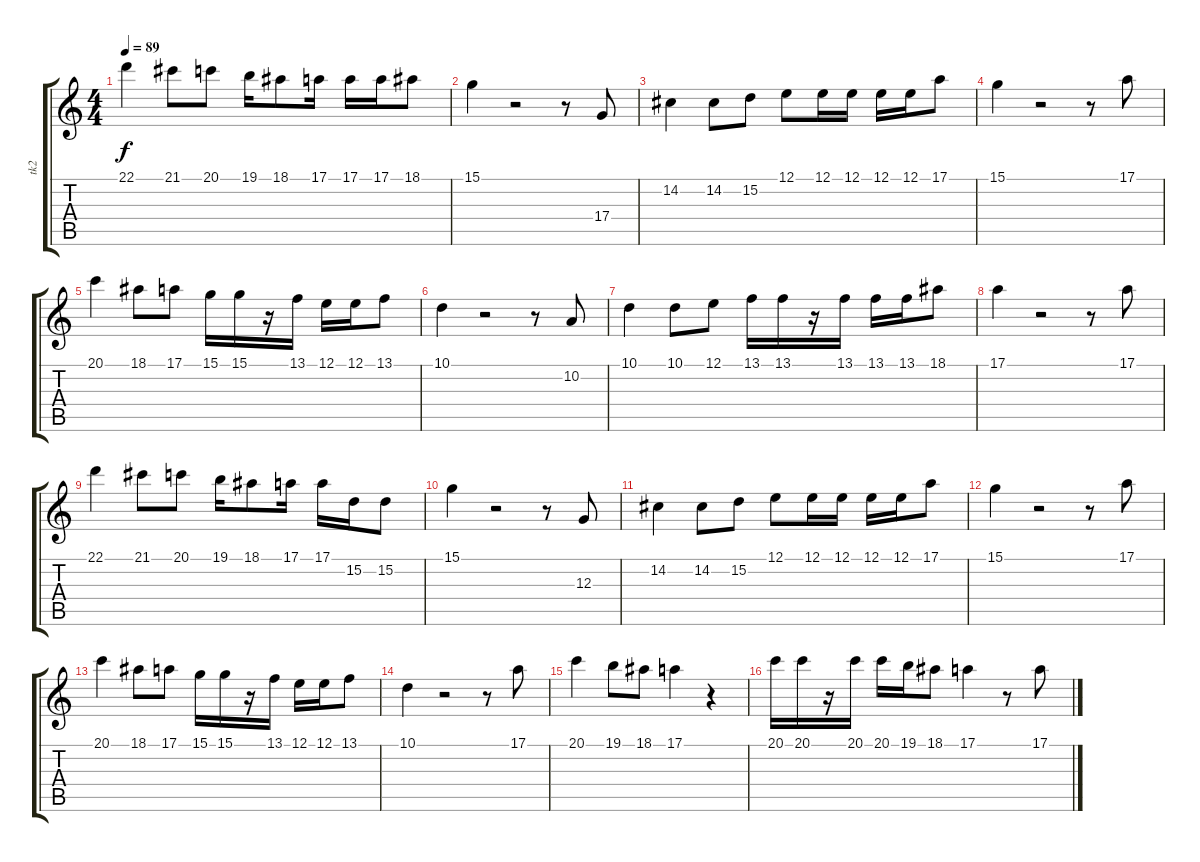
\track ("tk2" "tk2") {instrument panflute}
\staff {score tabs}
\tuning (E4 B3 G3 D3 A2 E2) {hide}
\ts (4 4)
\tempo 89
\clef g2
\ks c
22.1.4{dy f} 21.1.8 20.1.8 19.1.16 18.1.8 17.1.16 17.1.16 17.1.16 18.1.8 |
15.1.4 r.2 r.8 17.4.8 |
14.2.4 14.2.8 15.2.8 12.1.8 12.1.16 12.1.16 12.1.16 12.1.16 17.1.8 |
15.1.4 r.2 r.8 17.1.8 |
20.1.4 18.1.8 17.1.8 15.1.16 15.1.16 r.16 13.1.16 12.1.16 12.1.16 13.1.8 |
10.1.4 r.2 r.8 10.2.8 |
10.1.4 10.1.8 12.1.8 13.1.16 13.1.16 r.16 13.1.16 13.1.16 13.1.16 18.1.8 |
17.1.4 r.2 r.8 17.1.8 |
22.1.4 21.1.8 20.1.8 19.1.16 18.1.8 17.1.16 17.1.16 15.2.16 15.2.8 |
15.1.4 r.2 r.8 12.3.8 |
14.2.4 14.2.8 15.2.8 12.1.8 12.1.16 12.1.16 12.1.16 12.1.16 17.1.8 |
15.1.4 r.2 r.8 17.1.8 |
20.1.4 18.1.8 17.1.8 15.1.16 15.1.16 r.16 13.1.16 12.1.16 12.1.16 13.1.8 |
10.1.4 r.2 r.8 17.1.8 |
20.1.4 19.1.8 18.1.8 17.1.4 r.4 |
20.1.16 20.1.16 r.16 20.1.16 20.1.16 19.1.16 18.1.8 17.1.4 r.8 17.1.8
